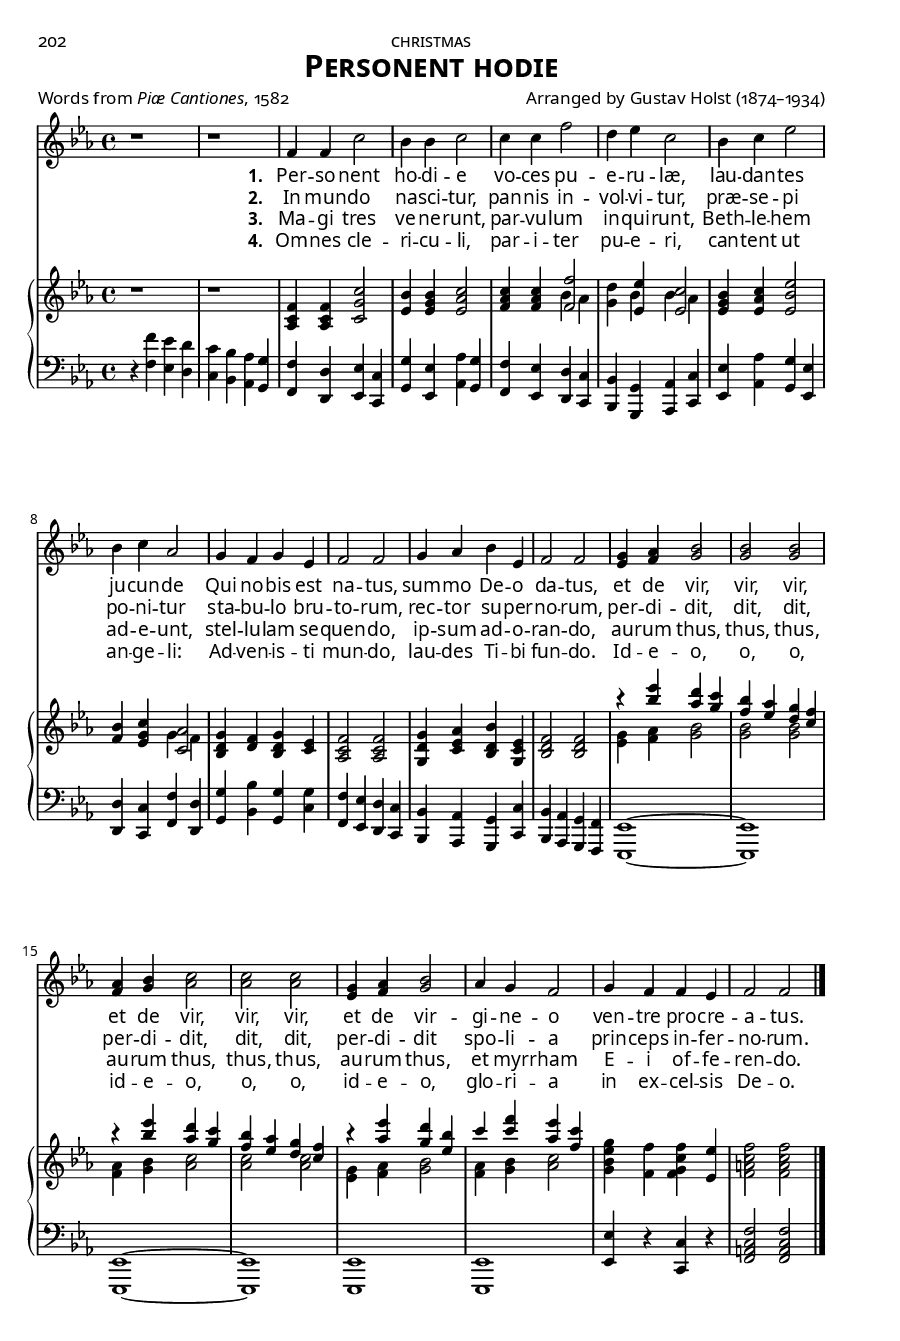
\version "2.14.2"
\include "util.ly"
\header {
  title = \markup{\override #'(font-name . "Garamond Premier Pro Semibold"){ \abs-fontsize #15 \smallCapsOldStyle"Personent hodie"}}
  poet = \markup \concat{"Words from " \italic "Piæ Cantiones" \oldStyleNum", 1582"}
  composer = \markup\oldStyleNum"Arranged by Gustav Holst (1874–1934)"
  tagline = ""
}
\paper {
  %print-all-headers = ##t
  paper-height = 9\in
  paper-width = 6\in
  indent = 0\in
  %system-system-spacing = #'((basic-distance . 10) (padding . 0))
  %system-system-spacing =
  %  #'((basic-distance . 0)
  %     (minimum-distance . 0)
  %     (padding . -0.35)
  %     (stretchability . 100))
  ragged-last-bottom = ##f
  ragged-bottom = ##f
  two-sided = ##t
  inner-margin = 0.5\in
  outer-margin = 0.25\in
  top-margin = 0.25\in
  bottom-margin = 0.25\in
  first-page-number = #202
  print-first-page-number = ##t
  headerLine = \markup{\override #'(font-name . "Garamond Premier Pro") \smallCapsOldStyle"christmas"}
  oddHeaderMarkup = \markup\fill-line{
     \override #'(font-name . "Garamond Premier Pro")\abs-fontsize #8.5
     \combine 
        \fill-line{"" \on-the-fly #print-page-number-check-first
        \oldStylePageNum""
        }
        \fill-line{\headerLine}
  }
  evenHeaderMarkup = \markup {
     \override #'(font-name . "Garamond Premier Pro")\abs-fontsize #8.5
     \combine
        \on-the-fly #print-page-number-check-first
        \oldStylePageNum""
        \fill-line{\headerLine}
  }
}
#(set-global-staff-size 15) \paper{ #(define fonts (make-pango-font-tree "GoudyOlSt BT" "Garamond Premier Pro" "Garamond Premier Pro" (/ 15 20))) }
global = {
  \key ees \major
  \time 4/4
  \autoBeamOff
}

sopMusic = \relative c' {
  b'1\rest |
  b1\rest |
  \oneVoice
  f4 f c'2 |
  bes4 bes c2 |
  c4 c f2 |
  d4 ees c2 |
  
  bes4 c ees2 |
  bes4 c aes2 |
  g4 f g ees |
  f2 f |
  g4 aes bes ees, |
  f2 f |
  <ees g>4 <f aes> <bes g>2 |
  
  <bes g> <bes g> |
  <aes f>4 <bes g> <c aes>2 |
  <c aes> <c aes> |
  <g ees>4 <aes f> <bes g>2 |
  aes4 g f2 |
  g4 f f ees |
  f2 f \bar "|."
}
sopWords = \lyricmode {
  
}

altoMusic = \relative c' {
  
}
altoWords = \lyricmode {
  \set stanza = #"1. "
  Per -- so -- nent ho -- di -- e
  vo -- ces pu -- e -- ru -- læ,
  lau -- dan -- tes ju -- cun -- de
  Qui no -- bis est na -- tus,
  sum -- mo De -- o da -- tus,
  et de vir, vir, vir,
  et de vir, vir, vir,
  et de vir -- gi -- ne -- o
  ven -- tre pro -- cre -- a -- tus.
}
altoWordsII = \lyricmode {
%\markup\italic
  \set stanza = #"2. "
  In mun -- do na -- sci -- tur,
  pan -- nis in -- vol -- vi -- tur,
  præ -- se -- pi po -- ni -- tur
  sta -- bu -- lo bru -- to -- rum,
  rec -- tor su -- per -- no -- rum,
  per -- di -- dit, dit, dit,
  per -- di -- dit, dit, dit,
  per -- di -- dit spo -- li -- a
  prin -- ceps in -- fer -- no -- rum.
}
altoWordsIII = \lyricmode {
  \set stanza = #"3. "
  Ma -- gi tres ve -- ne -- runt,
  par -- vu -- lum in -- qui -- runt,
  Beth -- le -- hem ad -- e -- unt,
  stel -- lu -- lam se -- quen -- do,
  ip -- sum ad -- o -- ran -- do,
  au -- rum thus, thus, thus,
  au -- rum thus, thus, thus,
  au -- rum thus, et myr -- rham
  E -- i of -- fe -- ren -- do.
}
altoWordsIV = \lyricmode {
  \set stanza = #"4. "
  Om -- nes cle -- ri -- cu -- li,
  par -- i -- ter pu -- e -- ri,
  can -- tent ut an -- ge -- li:
  Ad -- ven -- is -- ti mun -- do,
  lau -- des Ti -- bi fun -- do.
  Id -- e -- o, o, o,
  id -- e -- o, o, o,
  id -- e -- o, glo -- ri -- a
  in ex -- cel -- sis De -- o.
}
altoWordsV = \lyricmode {
  \set stanza = #"5. "
  \set ignoreMelismata = ##t
}
altoWordsVI = \lyricmode {
  \set stanza = #"6. "
  \set ignoreMelismata = ##t
}
tenorMusic = \relative c' {
  
}
tenorWords = \lyricmode {

}

bassMusic = \relative c {
 
}
bassWords = \lyricmode {

}

pianoRH = \relative c' {
  r1 |
  r1 |
  <f c aes>4 q <c g' c>2 |
  <ees bes'>4 <ees g bes> <ees aes c>2 |
  <f aes c>4 q << <f f'>2 \\ {bes4 aes} >> |
  <g d'>4 << {<ees ees'> <ees c'>2} \\ {bes'4 bes aes} >> |
  
  <ees g bes>4 <ees aes c> <ees bes' ees>2 |
  <f bes>4 <ees g c> << <c aes'>2 \\ {g'4 f} >> |
  <g d bes>4 <f d> <g d bes> <ees c> |
  <f c aes>2 q |
  <g d g,>4 <aes ees c> <bes d, bes> <ees, c g> |
  <f d bes>2 q |
  << {b'4\rest <bes ees> <aes d> <g c>} \\ {<g, ees>4 <aes f> <bes g>2} >> |
  
  <<
    {
      <f' bes>4 <ees aes> <d g> <c f> |
      b'4\rest <bes ees> <aes d> <g c> |
      <f bes>4 <ees aes> <d g> <c f> |
      b'4\rest <aes ees'> <g d'> <ees bes'> |
      c'4 <c f> <aes ees'> <f c'> |
    } \\
    {
      <g, bes>2 q|
      <f aes>4 <g bes> <aes c>2 |
      q q |
      <g ees>4 <aes f> <bes g>2 |
      <aes f>4 <bes g> <c aes>2 |
    }
  >>
  <g bes ees g>4 <f f'> <f g c f> <ees ees'> |
  <f a c f>2 q \bar "||"
}
pianoLH = \relative c' {
  r4 <f f,> <ees ees,> <d d,> |
  <c c,> <bes bes,> <aes aes,> <g g,> |
  <f f,> <d d,> <ees ees,> <c c,> |
  <g g'> <ees ees'> <aes aes'> <g g'> |
  <f f'> <ees ees'> <d d'> <c c'> |
  <bes bes'> <g g'> <aes aes'> <c c'> |
  
  <ees ees'> <aes aes'> <g g'> <ees ees'> |
  <d d'> <c c'> <f f'> <d d'> |
  <g g'> <bes bes'> <g g'> <c g'> |
  <f f,> <ees ees,> <d d,> <c c,> |
  <bes bes,> <aes aes,> <g g,> <c c,> |
  <bes bes,> <aes aes,> <g g,> <f f,> |
  <ees ees,>1~ |
  
  q |
  q~ |
  q |
  q |
  q |
  <ees ees'>4 r <c c'> r |
  <f a c f>2 q \bar "|."
}

\score {
  <<
   \new ChoirStaff <<
    \new Staff = women <<
      \new Voice = "sopranos" { \voiceOne << \global \sopMusic >> }
      \new Voice = "altos" { \voiceTwo << \global \altoMusic >> }
    >>
    \new Lyrics \with { alignAboveContext = #"women" \override VerticalAxisGroup #'nonstaff-relatedstaff-spacing = #'((basic-distance . 1))} \lyricsto "sopranos" \sopWords
    \new Lyrics = "altosVI"  \with { alignBelowContext = #"women" } \lyricsto "sopranos" \altoWordsVI
    \new Lyrics = "altosV"  \with { alignBelowContext = #"women" } \lyricsto "sopranos" \altoWordsV
    \new Lyrics = "altosIV"  \with { alignBelowContext = #"women" } \lyricsto "sopranos" \altoWordsIV
    \new Lyrics = "altosIII"  \with { alignBelowContext = #"women" } \lyricsto "sopranos" \altoWordsIII
    \new Lyrics = "altosII"  \with { alignBelowContext = #"women" } \lyricsto "sopranos" \altoWordsII
    \new Lyrics = "altos"  \with { alignBelowContext = #"women" } \lyricsto "sopranos" \altoWords
  >>
    \new PianoStaff << \new Staff { \new Voice { \global \pianoRH } } \new Staff { \clef "bass" \global \pianoLH } >>
  >>
  \layout {
    \context {
      \Score
      \override SpacingSpanner #'base-shortest-duration = #(ly:make-moment 1 8)
      \override SpacingSpanner #'common-shortest-duration = #(ly:make-moment 1 4)
    }
    \context {
      % Remove all empty staves
      % \Staff \RemoveEmptyStaves \override VerticalAxisGroup #'remove-first = ##t
    }
    \context {
      \Lyrics
      \override LyricText #'X-offset = #center-on-word
    }
  }
}

